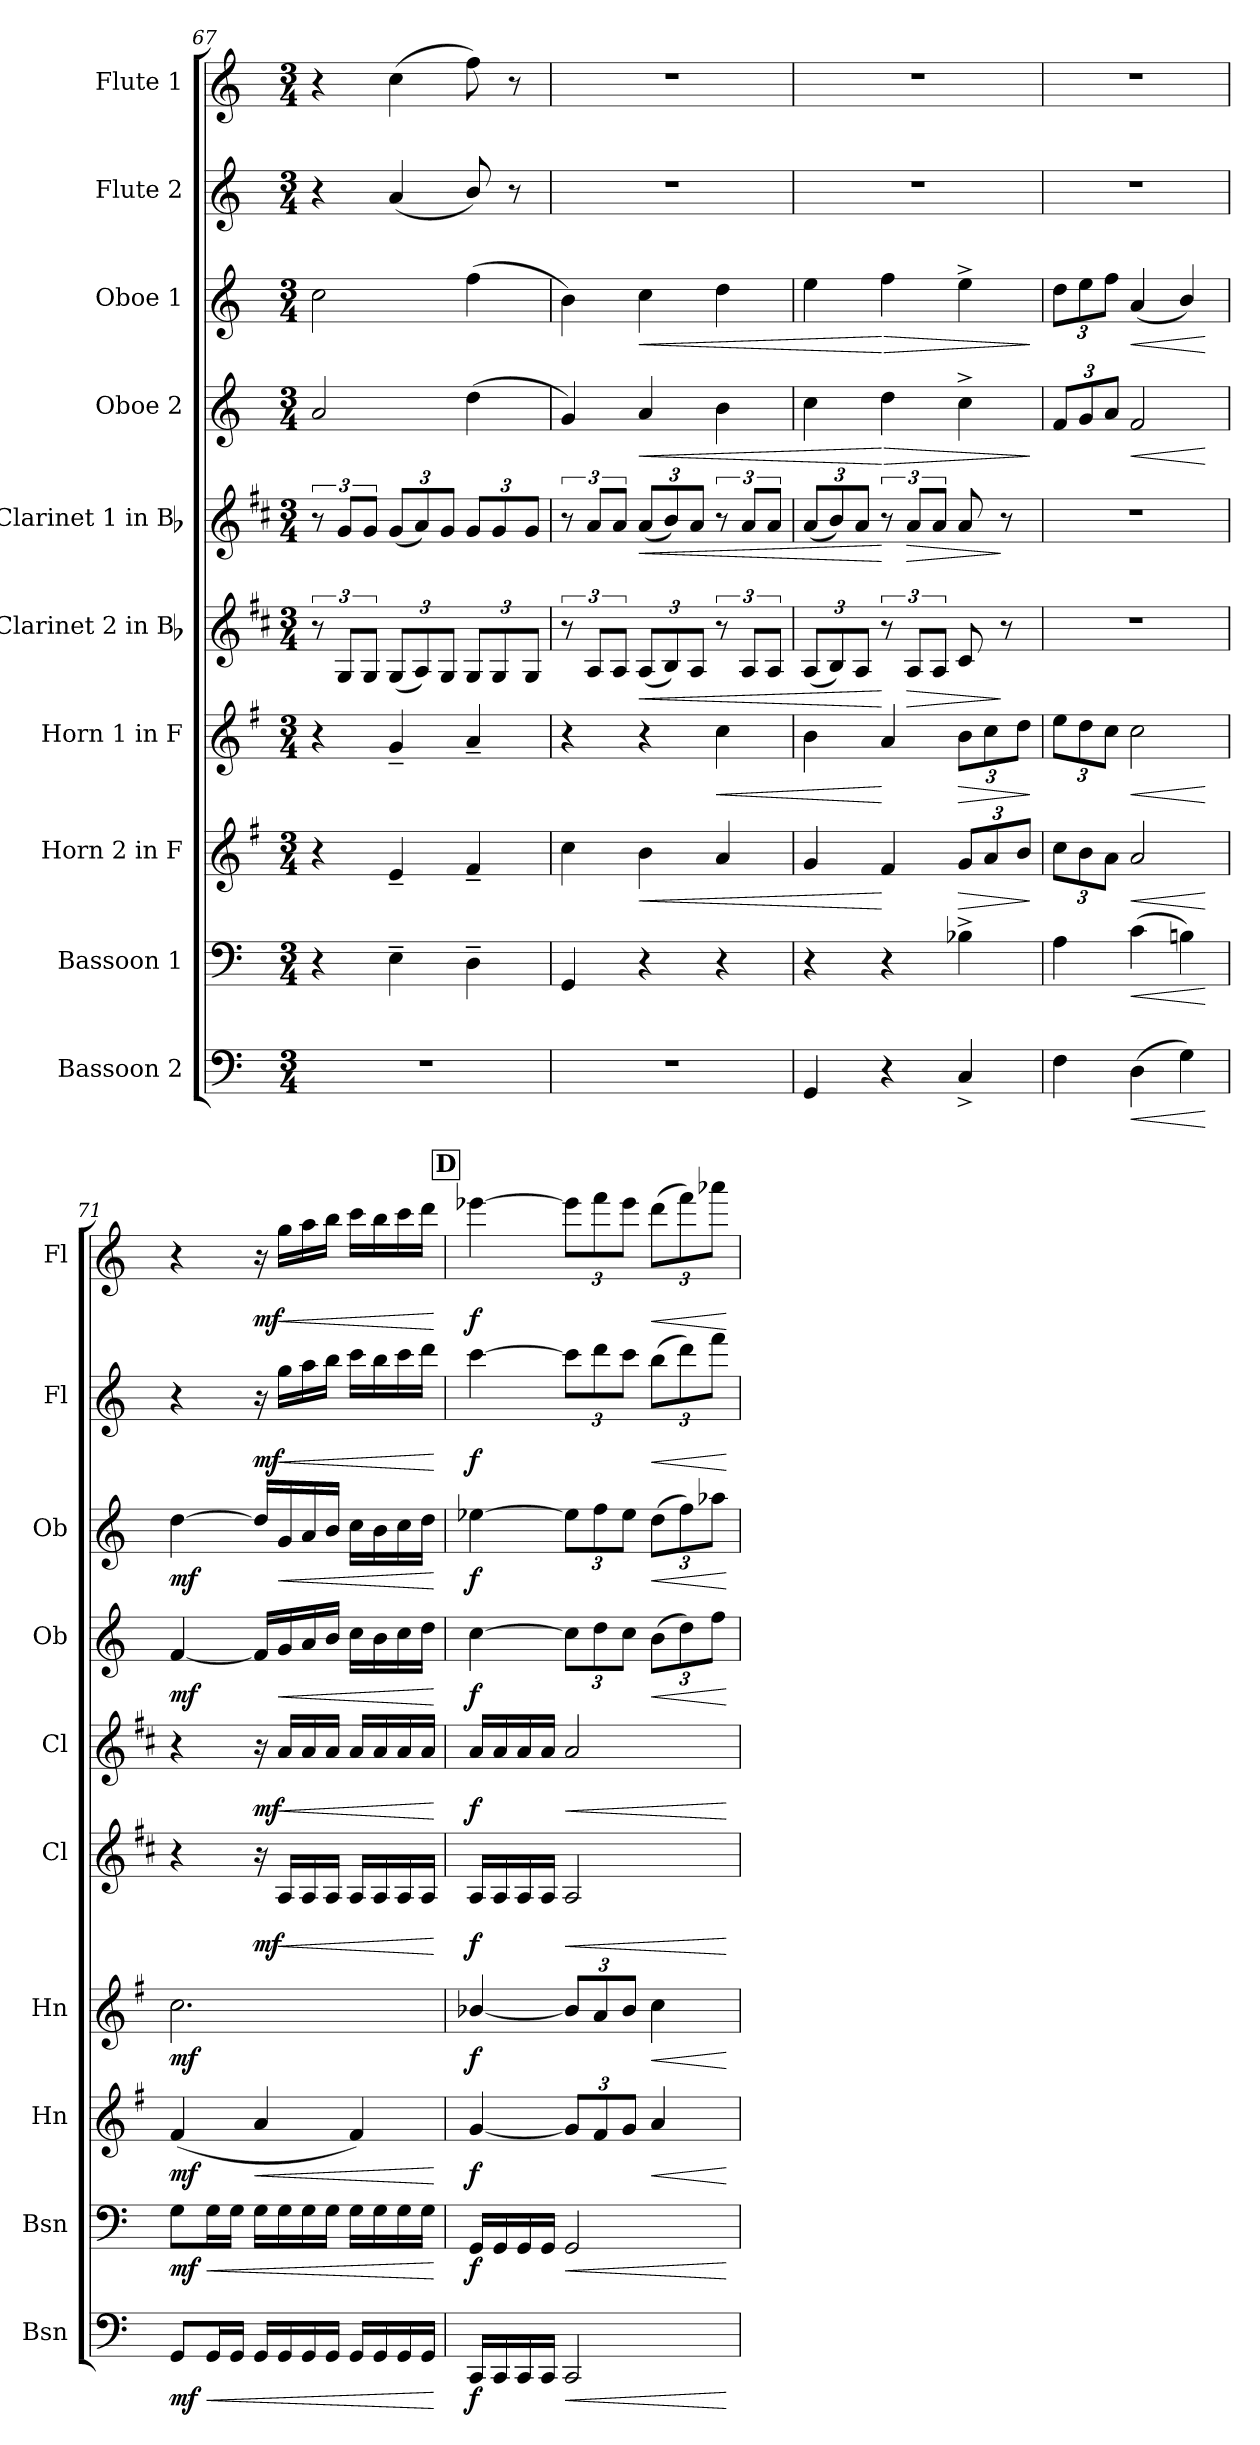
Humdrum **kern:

**kern	**dynam	**kern	**dynam	**kern	**dynam	**kern	**dynam	**kern	**dynam	**kern	**dynam	**kern	**dynam	**kern	**dynam	**kern	**dynam	**kern	**dynam
*part10	*part10	*part9	*part9	*part8	*part8	*part7	*part7	*part6	*part6	*part5	*part5	*part4	*part4	*part3	*part3	*part2	*part2	*part1	*part1
*staff10	*staff10	*staff9	*staff9	*staff8	*staff8	*staff7	*staff7	*staff6	*staff6	*staff5	*staff5	*staff4	*staff4	*staff3	*staff3	*staff2	*staff2	*staff1	*staff1
*I"Bassoon 2	*	*I"Bassoon 1	*	*I"Horn 2 in F	*	*I"Horn 1 in F	*	*I"Clarinet 2 in Bb	*	*I"Clarinet 1 in Bb	*	*I"Oboe 2	*	*I"Oboe 1	*	*I"Flute 2	*	*I"Flute 1	*
*I'Bsn	*	*I'Bsn	*	*I'Hn	*	*I'Hn	*	*I'Cl	*	*I'Cl	*	*I'Ob	*	*I'Ob	*	*I'Fl	*	*I'Fl	*
*clefF4	*	*clefF4	*	*clefG2	*	*clefG2	*	*clefG2	*	*clefG2	*	*clefG2	*	*clefG2	*	*clefG2	*	*clefG2	*
*	*	*	*	*ITrd4c7	*	*ITrd4c7	*	*ITrd1c2	*	*ITrd1c2	*	*	*	*	*	*	*	*	*
*k[]	*	*k[]	*	*k[]	*	*k[]	*	*k[]	*	*k[]	*	*k[]	*	*k[]	*	*k[]	*	*k[]	*
*M3/4	*	*M3/4	*	*M3/4	*	*M3/4	*	*M3/4	*	*M3/4	*	*M3/4	*	*M3/4	*	*M3/4	*	*M3/4	*
=67	=67	=67	=67	=67	=67	=67	=67	=67	=67	=67	=67	=67	=67	=67	=67	=67	=67	=67	=67
2.r	.	4r	.	4r	.	4r	.	12r	.	12r	.	2a/	.	2cc\	.	4r	.	4r	.
.	.	.	.	.	.	.	.	12F/L	.	12f/L	.	.	.	.	.	.	.	.	.
.	.	.	.	.	.	.	.	12F/J	.	12f/J	.	.	.	.	.	.	.	.	.
*	*	*	*	*	*	*	*	*Xbrackettup	*	*Xbrackettup	*	*	*	*	*	*	*	*	*
.	.	4E~\	.	4A~/	.	4c~/	.	(12F/L	.	(12f/L	.	.	.	.	.	(4a/	.	(4cc\	.
.	.	.	.	.	.	.	.	12G/)	.	12g/)	.	.	.	.	.	.	.	.	.
.	.	.	.	.	.	.	.	12F/J	.	12f/J	.	.	.	.	.	.	.	.	.
.	.	4D~\	.	4B~/	.	4d~/	.	12F/L	.	12f/L	.	(4dd\	.	(4ff\	.	8b/)	.	8ff\)	.
.	.	.	.	.	.	.	.	12F/	.	12f/	.	.	.	.	.	.	.	.	.
.	.	.	.	.	.	.	.	.	.	.	.	.	.	.	.	8r	.	8r	.
.	.	.	.	.	.	.	.	12F/J	.	12f/J	.	.	.	.	.	.	.	.	.
=68	=68	=68	=68	=68	=68	=68	=68	=68	=68	=68	=68	=68	=68	=68	=68	=68	=68	=68	=68
*	*	*	*	*	*	*	*	*brackettup	*	*brackettup	*	*	*	*	*	*	*	*	*
2.r	.	4GG/	.	4f\	.	4r	.	12r	.	12r	.	4g/)	.	4b\)	.	2.r	.	2.r	.
.	.	.	.	.	.	.	.	12G/L	.	12g/L	.	.	.	.	.	.	.	.	.
.	.	.	.	.	.	.	.	12G/J	.	12g/J	.	.	.	.	.	.	.	.	.
!	!	!	!	!	!LO:HP:b	!	!	!	!	!	!	!	!	!	!	!	!	!	!
*	*	*	*	*	*	*	*	*Xbrackettup	*	*	*	*	*	*	*	*	*	*	*
!	!	!	!	!	!	!	!	!	!LO:HP:b	!	!	!	!	!	!	!	!	!	!
*	*	*	*	*	*	*	*	*	*	*Xbrackettup	*	*	*	*	*	*	*	*	*
!	!	!	!	!	!	!	!	!	!	!	!LO:HP:b	!	!LO:HP:b	!	!LO:HP:b	!	!	!	!
.	.	4r	.	4e\	<	4r	.	(12G/L	<	(12g/L	<	4a/	<	4cc\	<	.	.	.	.
.	.	.	.	.	.	.	.	12A/)	.	12a/)	.	.	.	.	.	.	.	.	.
.	.	.	.	.	.	.	.	12G/J	.	12g/J	.	.	.	.	.	.	.	.	.
!	!	!	!	!	!	!	!LO:HP:b	!	!	!	!	!	!	!	!	!	!	!	!
*	*	*	*	*	*	*	*	*brackettup	*	*brackettup	*	*	*	*	*	*	*	*	*
.	.	4r	.	4d/	.	4f\	<	12r	.	12r	.	4b\	.	4dd\	.	.	.	.	.
.	.	.	.	.	.	.	.	12G/L	.	12g/L	.	.	.	.	.	.	.	.	.
.	.	.	.	.	.	.	.	12G/J	.	12g/J	.	.	.	.	.	.	.	.	.
=69	=69	=69	=69	=69	=69	=69	=69	=69	=69	=69	=69	=69	=69	=69	=69	=69	=69	=69	=69
*	*	*	*	*	*	*	*	*Xbrackettup	*	*Xbrackettup	*	*	*	*	*	*	*	*	*
4GG/	.	4r	.	4c/	.	4e\	.	(12G/L	.	(12g/L	.	4cc\	.	4ee\	.	2.r	.	2.r	.
.	.	.	.	.	.	.	.	12A/)	.	12a/)	.	.	.	.	.	.	.	.	.
.	.	.	.	.	.	.	.	12G/J	.	12g/J	.	.	.	.	.	.	.	.	.
*	*	*	*	*	*	*	*	*brackettup	*	*brackettup	*	*	*	*	*	*	*	*	*
!	!	!	!	!	!	!	!	!	!	!	!	!	!LO:HP:n=1:b	!	!LO:HP:n=1:b	!	!	!	!
4r	.	4r	.	4B/	[	4d/	[	12r	[	12r	[	4dd\	[ >	4ff\	[ >	.	.	.	.
!	!	!	!	!	!	!	!	!	!LO:HP:b	!	!LO:HP:b	!	!	!	!	!	!	!	!
.	.	.	.	.	.	.	.	12G/L	>	12g/L	>	.	.	.	.	.	.	.	.
.	.	.	.	.	.	.	.	12G/J	.	12g/J	.	.	.	.	.	.	.	.	.
!	!	!	!	!	!LO:HP:b	!	!LO:HP:b	!	!	!	!	!	!	!	!	!	!	!	!
4C^/	.	4B-X^\	.	12c/L	>	12e\L	>	8B/	.	8g/	.	4cc^\	.	4ee^\	.	.	.	.	.
.	.	.	.	12d/	.	12f\	.	.	.	.	.	.	.	.	.	.	.	.	.
.	.	.	.	.	.	.	.	8r	]	8r	]	.	.	.	.	.	.	.	.
.	.	.	.	12e/J	.	12g\J	.	.	.	.	.	.	.	.	.	.	.	.	.
.	.	.	.	.	]	.	]	.	.	.	.	.	]	.	]	.	.	.	.
=70	=70	=70	=70	=70	=70	=70	=70	=70	=70	=70	=70	=70	=70	=70	=70	=70	=70	=70	=70
*	*	*	*	*Xbrackettup	*	*	*	*	*	*	*	*	*	*	*	*	*	*	*
4F\	.	4A\	.	12f\L	.	12a\L	.	2.r	.	2.r	.	12f/L	.	12dd\L	.	2.r	.	2.r	.
.	.	.	.	12e\	.	12g\	.	.	.	.	.	12g/	.	12ee\	.	.	.	.	.
.	.	.	.	12d\J	.	12f\J	.	.	.	.	.	12a/J	.	12ff\J	.	.	.	.	.
!	!LO:HP:b	!	!LO:HP:b	!	!LO:HP:b	!	!LO:HP:b	!	!	!	!	!	!LO:HP:b	!	!LO:HP:b	!	!	!	!
(4D\	<	(4c\	<	2d/	<	2f\	<	.	.	.	.	2f/	<	(4a/	<	.	.	.	.
4G\)	.	4Bn\)	.	.	.	.	.	.	.	.	.	.	.	4b/)	.	.	.	.	.
.	[	.	[	.	[	.	[	.	.	.	.	.	[	.	[	.	.	.	.
!!LO:PB:g=z
=71	=71	=71	=71	=71	=71	=71	=71	=71	=71	=71	=71	=71	=71	=71	=71	=71	=71	=71	=71
!	!LO:DY:b	!	!LO:DY:b	!	!LO:DY:b	!	!LO:DY:b	!	!	!	!	!	!LO:DY:b	!	!LO:DY:b	!	!	!	!
8GG/L	mf	8G\L	mf	(4B/	mf	2.f\	mf	4r	.	4r	.	[4f/	mf	[4dd\	mf	4r	.	4r	.
!	!LO:HP:b	!	!LO:HP:b	!	!	!	!	!	!	!	!	!	!	!	!	!	!	!	!
16GG/L	<	16G\L	<	.	.	.	.	.	.	.	.	.	.	.	.	.	.	.	.
16GG/JJ	.	16G\JJ	.	.	.	.	.	.	.	.	.	.	.	.	.	.	.	.	.
!	!	!	!	!	!LO:HP:b	!	!	!	!LO:DY:b	!	!LO:DY:b	!	!	!	!	!	!LO:DY:b	!	!LO:DY:b
16GG/LL	.	16G\LL	.	4d/	<	.	.	16r	mf	16r	mf	16f/LL]	.	16dd/LL]	.	16r	mf	16r	mf
!	!	!	!	!	!	!	!	!	!LO:HP:b	!	!LO:HP:b	!	!LO:HP:b	!	!LO:HP:b	!	!LO:HP:b	!	!LO:HP:b
16GG/	.	16G\	.	.	.	.	.	16G/LL	<	16g/LL	<	16g/	<	16g/	<	16gg\LL	<	16gg\LL	<
16GG/	.	16G\	.	.	.	.	.	16G/	.	16g/	.	16a/	.	16a/	.	16aa\	.	16aa\	.
16GG/JJ	.	16G\JJ	.	.	.	.	.	16G/JJ	.	16g/JJ	.	16b/JJ	.	16b/JJ	.	16bb\JJ	.	16bb\JJ	.
16GG/LL	.	16G\LL	.	4B/)	.	.	.	16G/LL	.	16g/LL	.	16cc\LL	.	16cc\LL	.	16ccc\LL	.	16ccc\LL	.
16GG/	.	16G\	.	.	.	.	.	16G/	.	16g/	.	16b\	.	16b\	.	16bb\	.	16bb\	.
16GG/	.	16G\	.	.	.	.	.	16G/	.	16g/	.	16cc\	.	16cc\	.	16ccc\	.	16ccc\	.
16GG/JJ	.	16G\JJ	.	.	.	.	.	16G/JJ	.	16g/JJ	.	16dd\JJ	.	16dd\JJ	.	16ddd\JJ	.	16ddd\JJ	.
.	[	.	[	.	[	.	.	.	[	.	[	.	[	.	[	.	[	.	[
!!LO:REH:place=s1:a:B:cj:fs=14:t=D
=72	=72	=72	=72	=72	=72	=72	=72	=72	=72	=72	=72	=72	=72	=72	=72	=72	=72	=72	=72
!	!LO:DY:b	!	!LO:DY:b	!	!LO:DY:b	!	!LO:DY:b	!	!LO:DY:b	!	!LO:DY:b	!	!LO:DY:b	!	!LO:DY:b	!	!LO:DY:b	!	!LO:DY:b
16CC/LL	f	16GG/LL	f	[4c/	f	[4e-X/	f	16G/LL	f	16g/LL	f	[4cc\	f	[4ee-X\	f	[4ccc\	f	[4eee-X\	f
16CC/	.	16GG/	.	.	.	.	.	16G/	.	16g/	.	.	.	.	.	.	.	.	.
16CC/	.	16GG/	.	.	.	.	.	16G/	.	16g/	.	.	.	.	.	.	.	.	.
16CC/JJ	.	16GG/JJ	.	.	.	.	.	16G/JJ	.	16g/JJ	.	.	.	.	.	.	.	.	.
!	!LO:HP:b	!	!LO:HP:b	!	!	!	!	!	!	!	!	!	!	!	!	!	!	!	!
*	*	*	*	*brackettup	*	*	*	*	*	*	*	*	*	*	*	*	*	*	*
!	!	!	!	!	!	!	!	!	!LO:HP:b	!	!LO:HP:b	!	!	!	!	!	!	!	!
*	*	*	*	*	*	*	*	*	*	*	*	*Xbrackettup	*	*Xbrackettup	*	*Xbrackettup	*	*	*
2CC/	<	2GG/	<	12c/L]	.	12e-/L]	.	2G/	<	2g/	<	12cc\L]	.	12ee-\L]	.	12ccc\L]	.	12eee-\L]	.
.	.	.	.	12B/	.	12d/	.	.	.	.	.	12dd\	.	12ff\	.	12ddd\	.	12fff\	.
.	.	.	.	12c/J	.	12e-/J	.	.	.	.	.	12cc\J	.	12ee-\J	.	12ccc\J	.	12eee-\J	.
!	!	!	!	!	!LO:HP:b	!	!LO:HP:b	!	!	!	!	!	!LO:HP:b	!	!LO:HP:b	!	!LO:HP:b	!	!LO:HP:b
.	.	.	.	4d/	<	4f\	<	.	.	.	.	(12b\L	<	(12dd\L	<	(12bb\L	<	(12ddd\L	<
.	.	.	.	.	.	.	.	.	.	.	.	12dd\)	.	12ff\)	.	12ddd\)	.	12fff\)	.
.	.	.	.	.	.	.	.	.	.	.	.	12ff\J	.	12aa-X\J	.	12fff\J	.	12aaa-X\J	.
.	[	.	[	.	[	.	[	.	[	.	[	.	[	.	[	.	[	.	[
=	=	=	=	=	=	=	=	=	=	=	=	=	=	=	=	=	=	=	=
*-	*-	*-	*-	*-	*-	*-	*-	*-	*-	*-	*-	*-	*-	*-	*-	*-	*-	*-	*-
